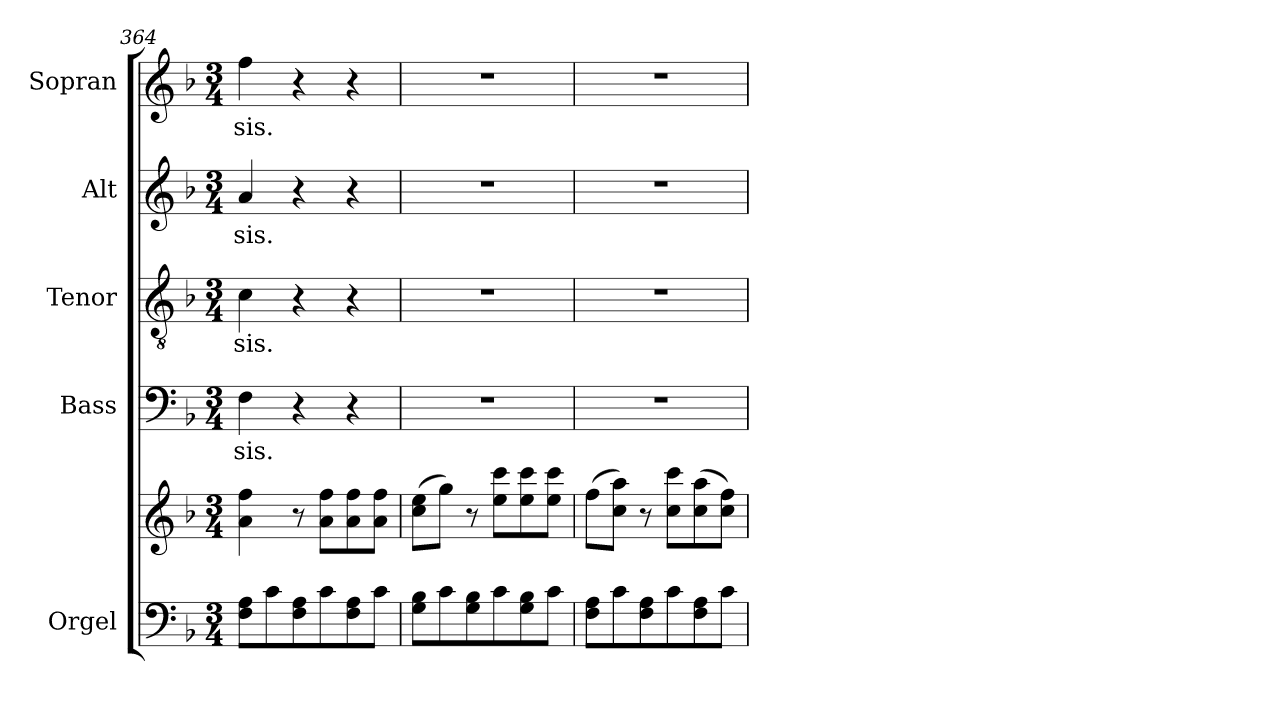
**kern	**kern	**kern	**text	**kern	**text	**kern	**text	**kern	**text
*part5	*part5	*part4	*part4	*part3	*part3	*part2	*part2	*part1	*part1
*staff6	*staff5	*staff4	*staff4	*staff3	*staff3	*staff2	*staff2	*staff1	*staff1
*I"Orgel	*	*I"Bass	*	*I"Tenor	*	*I"Alt	*	*I"Sopran	*
*I'Org.	*	*I'B.	*	*I'T.	*	*I'A.	*	*I'S.	*
*clefF4	*clefG2	*clefF4	*	*clefGv2	*	*clefG2	*	*clefG2	*
*k[b-]	*k[b-]	*k[b-]	*	*k[b-]	*	*k[b-]	*	*k[b-]	*
*F:	*F:	*F:	*	*F:	*	*F:	*	*F:	*
*M3/4	*M3/4	*M3/4	*	*M3/4	*	*M3/4	*	*M3/4	*
=364	=364	=364	=364	=364	=364	=364	=364	=364	=364
!	!	!	!LO:LY:b	!	!LO:LY:b	!	!LO:LY:b	!	!LO:LY:b
8F\ 8A\L	4a\ 4ff\	4F\	-sis.	4c\	-sis.	4a/	-sis.	4ff\	-sis.
8c\	.	.	.	.	.	.	.	.	.
8F\ 8A\	8r	4r	.	4r	.	4r	.	4r	.
8c\	8a\ 8ff\L	.	.	.	.	.	.	.	.
8F\ 8A\	8a\ 8ff\	4r	.	4r	.	4r	.	4r	.
8c\J	8a\ 8ff\J	.	.	.	.	.	.	.	.
=365	=365	=365	=365	=365	=365	=365	=365	=365	=365
8G\ 8B-\L	(>8cc\ 8ee\L	2.r	.	2.r	.	2.r	.	2.r	.
8c\	8gg\J)	.	.	.	.	.	.	.	.
8G\ 8B-\	8r	.	.	.	.	.	.	.	.
8c\	8ee\ 8ccc\L	.	.	.	.	.	.	.	.
8G\ 8B-\	8ee\ 8ccc\	.	.	.	.	.	.	.	.
8c\J	8ee\ 8ccc\J	.	.	.	.	.	.	.	.
=366	=366	=366	=366	=366	=366	=366	=366	=366	=366
8F\ 8A\L	(>8ff\L	2.r	.	2.r	.	2.r	.	2.r	.
8c\	8cc\ 8aa\J)	.	.	.	.	.	.	.	.
8F\ 8A\	8r	.	.	.	.	.	.	.	.
8c\	8cc\ 8ccc\L	.	.	.	.	.	.	.	.
8F\ 8A\	(>8cc\ 8aa\	.	.	.	.	.	.	.	.
8c\J	8cc\ 8ff\J)	.	.	.	.	.	.	.	.
=	=	=	=	=	=	=	=	=	=
*-	*-	*-	*-	*-	*-	*-	*-	*-	*-
